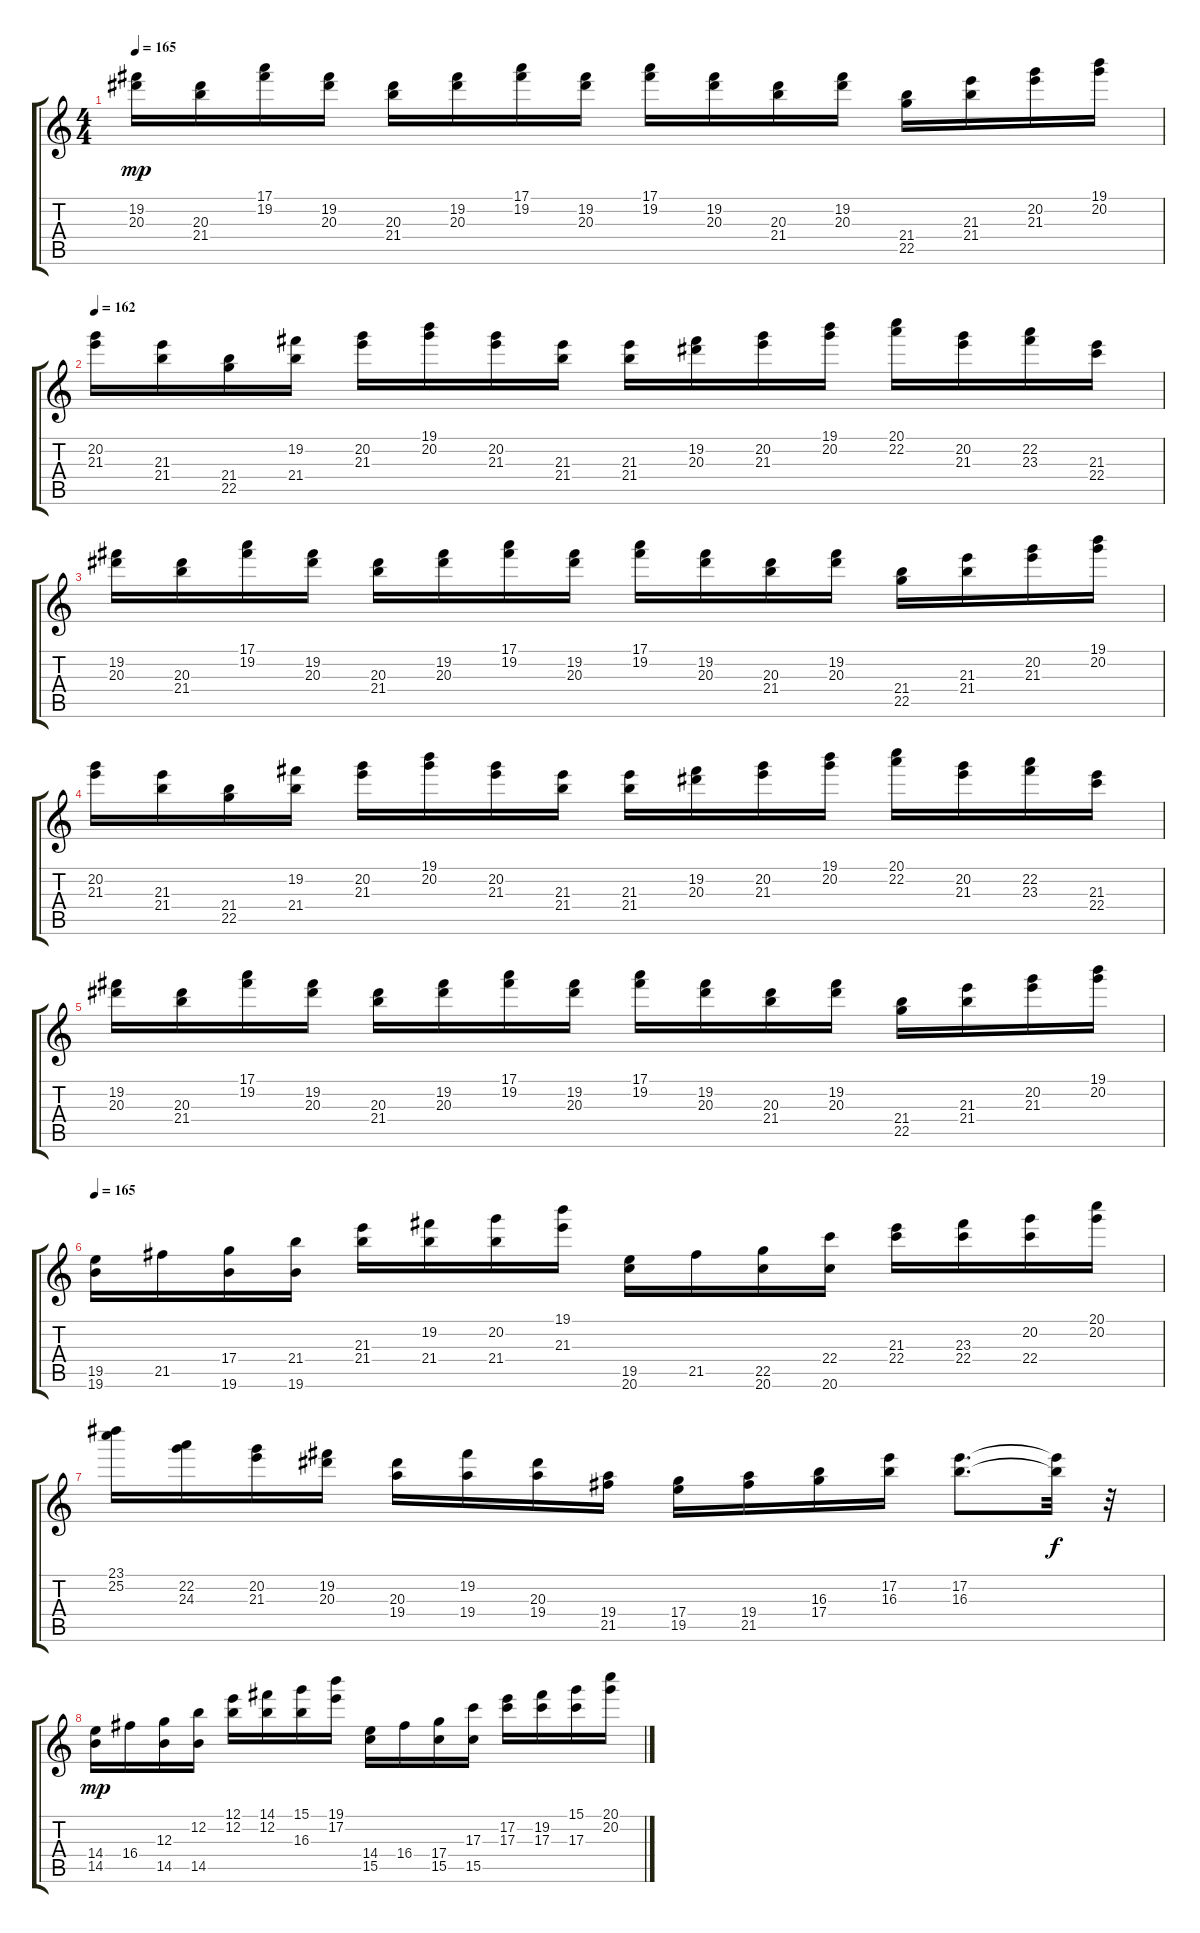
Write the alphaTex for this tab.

\track "" {instrument acousticguitarsteel}
\staff {score tabs}
\tuning (E4 B3 G3 D3 A2 E2) {hide}
\ts (4 4)
\tempo 165
\clef g2
\ks c
(19.2 20.3).16{dy mp} (20.3 21.4).16 (17.1 19.2).16 (19.2 20.3).16 (20.3 21.4).16 (19.2 20.3).16 (17.1 19.2).16 (19.2 20.3).16 (17.1 19.2).16 (19.2 20.3).16 (20.3 21.4).16 (19.2 20.3).16 (21.4 22.5).16 (21.3 21.4).16 (20.2 21.3).16 (19.1 20.2).16 |
\tempo 162
(20.2 21.3).16 (21.3 21.4).16 (21.4 22.5).16 (19.2 21.4).16 (20.2 21.3).16 (19.1 20.2).16 (20.2 21.3).16 (21.3 21.4).16 (21.3 21.4).16 (19.2 20.3).16 (20.2 21.3).16 (19.1 20.2).16 (20.1 22.2).16 (20.2 21.3).16 (22.2 23.3).16 (21.3 22.4).16 |
(19.2 20.3).16 (20.3 21.4).16 (17.1 19.2).16 (19.2 20.3).16 (20.3 21.4).16 (19.2 20.3).16 (17.1 19.2).16 (19.2 20.3).16 (17.1 19.2).16 (19.2 20.3).16 (20.3 21.4).16 (19.2 20.3).16 (21.4 22.5).16 (21.3 21.4).16 (20.2 21.3).16 (19.1 20.2).16 |
(20.2 21.3).16 (21.3 21.4).16 (21.4 22.5).16 (19.2 21.4).16 (20.2 21.3).16 (19.1 20.2).16 (20.2 21.3).16 (21.3 21.4).16 (21.3 21.4).16 (19.2 20.3).16 (20.2 21.3).16 (19.1 20.2).16 (20.1 22.2).16 (20.2 21.3).16 (22.2 23.3).16 (21.3 22.4).16 |
(19.2 20.3).16 (20.3 21.4).16 (17.1 19.2).16 (19.2 20.3).16 (20.3 21.4).16 (19.2 20.3).16 (17.1 19.2).16 (19.2 20.3).16 (17.1 19.2).16 (19.2 20.3).16 (20.3 21.4).16 (19.2 20.3).16 (21.4 22.5).16 (21.3 21.4).16 (20.2 21.3).16 (19.1 20.2).16 |
\tempo 165
(19.5 19.6).16 21.5.16 (17.4 19.6).16 (21.4 19.6).16 (21.3 21.4).16 (19.2 21.4).16 (20.2 21.4).16 (19.1 21.3).16 (19.5 20.6).16 21.5.16 (22.5 20.6).16 (22.4 20.6).16 (21.3 22.4).16 (23.3 22.4).16 (20.2 22.4).16 (20.1 20.2).16 |
(23.1 25.2).16 (22.2 24.3).16 (20.2 21.3).16 (19.2 20.3).16 (20.3 19.4).16 (19.2 19.4).16 (20.3 19.4).16 (19.4 21.5).16 (17.4 19.5).16 (19.4 21.5).16 (16.3 17.4).16 (17.2 16.3).16 (17.2 16.3).8{d} (17.2{t} 16.3{t}).32{dy f} r.32 |
(14.4 14.5).16{dy mp} 16.4.16 (12.3 14.5).16 (12.2 14.5).16 (12.1 12.2).16 (14.1 12.2).16 (15.1 16.3).16 (19.1 17.2).16 (14.4 15.5).16 16.4.16 (17.4 15.5).16 (17.3 15.5).16 (17.2 17.3).16 (19.2 17.3).16 (15.1 17.3).16 (20.1 20.2).16
